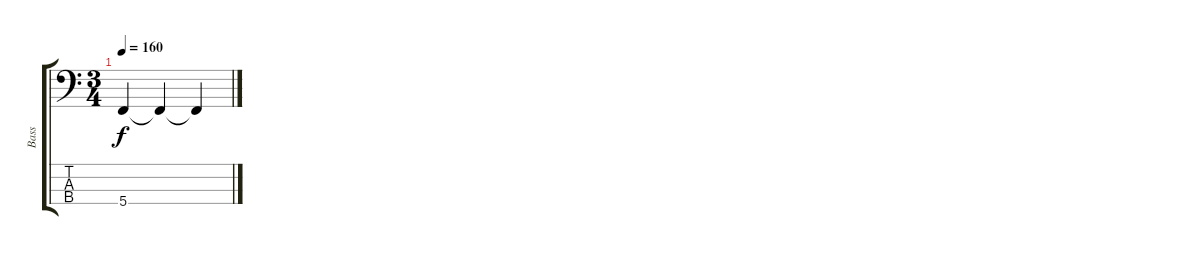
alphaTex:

\track ("Bass" "Bass") {instrument acousticguitarnylon}
\staff {score tabs}
\tuning (G2 C2 G1 C1) {hide}
\ts (3 4)
\tempo 160
\clef f4
\ks c
5.4.4{dy f} 5.4{t}.4 5.4{t}.4
